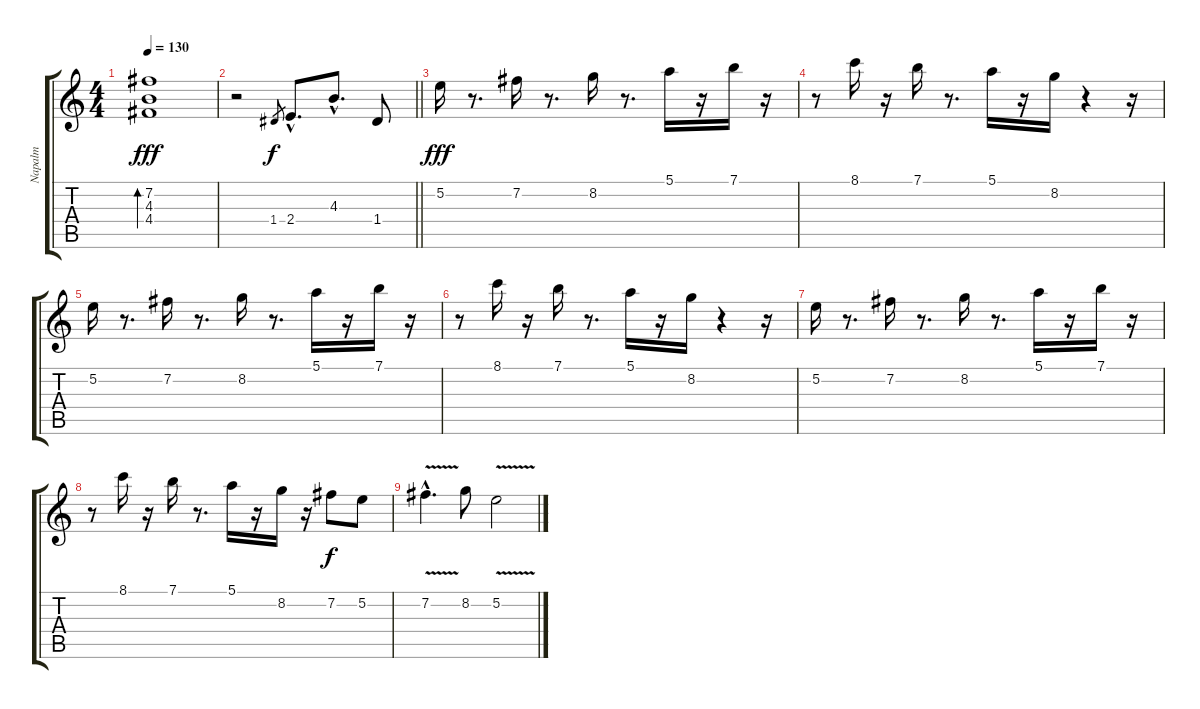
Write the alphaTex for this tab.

\track ("Napalm" "Napalm") {instrument acousticguitarsteel}
\staff {score tabs}
\tuning (E4 B3 G3 D3 A2 E2) {hide}
\ts (4 4)
\tempo 130
\clef g2
\ks c
(7.2 4.3 4.4).1{bd 240 dy fff} |
\barLineRight lightlight
r.2 1.4.8{gr dy f} 2.4{hac}.8{d} 4.3{hac}.8{d} 1.4.8 |
5.2.16{dy fff} r.8{d} 7.2.16 r.8{d} 8.2.16 r.8{d} 5.1.16 r.16 7.1.16 r.16 |
r.8 8.1.16 r.16 7.1.16 r.8{d} 5.1.16 r.16 8.2.16 r.4 r.16 |
5.2.16 r.8{d} 7.2.16 r.8{d} 8.2.16 r.8{d} 5.1.16 r.16 7.1.16 r.16 |
r.8 8.1.16 r.16 7.1.16 r.8{d} 5.1.16 r.16 8.2.16 r.4 r.16 |
5.2.16 r.8{d} 7.2.16 r.8{d} 8.2.16 r.8{d} 5.1.16 r.16 7.1.16 r.16 |
r.8 8.1.16 r.16 7.1.16 r.8{d} 5.1.16 r.16 8.2.16 r.16 7.2.8{dy f} 5.2.8 |
7.2{v hac}.4{d} 8.2.8 5.2{v}.2
